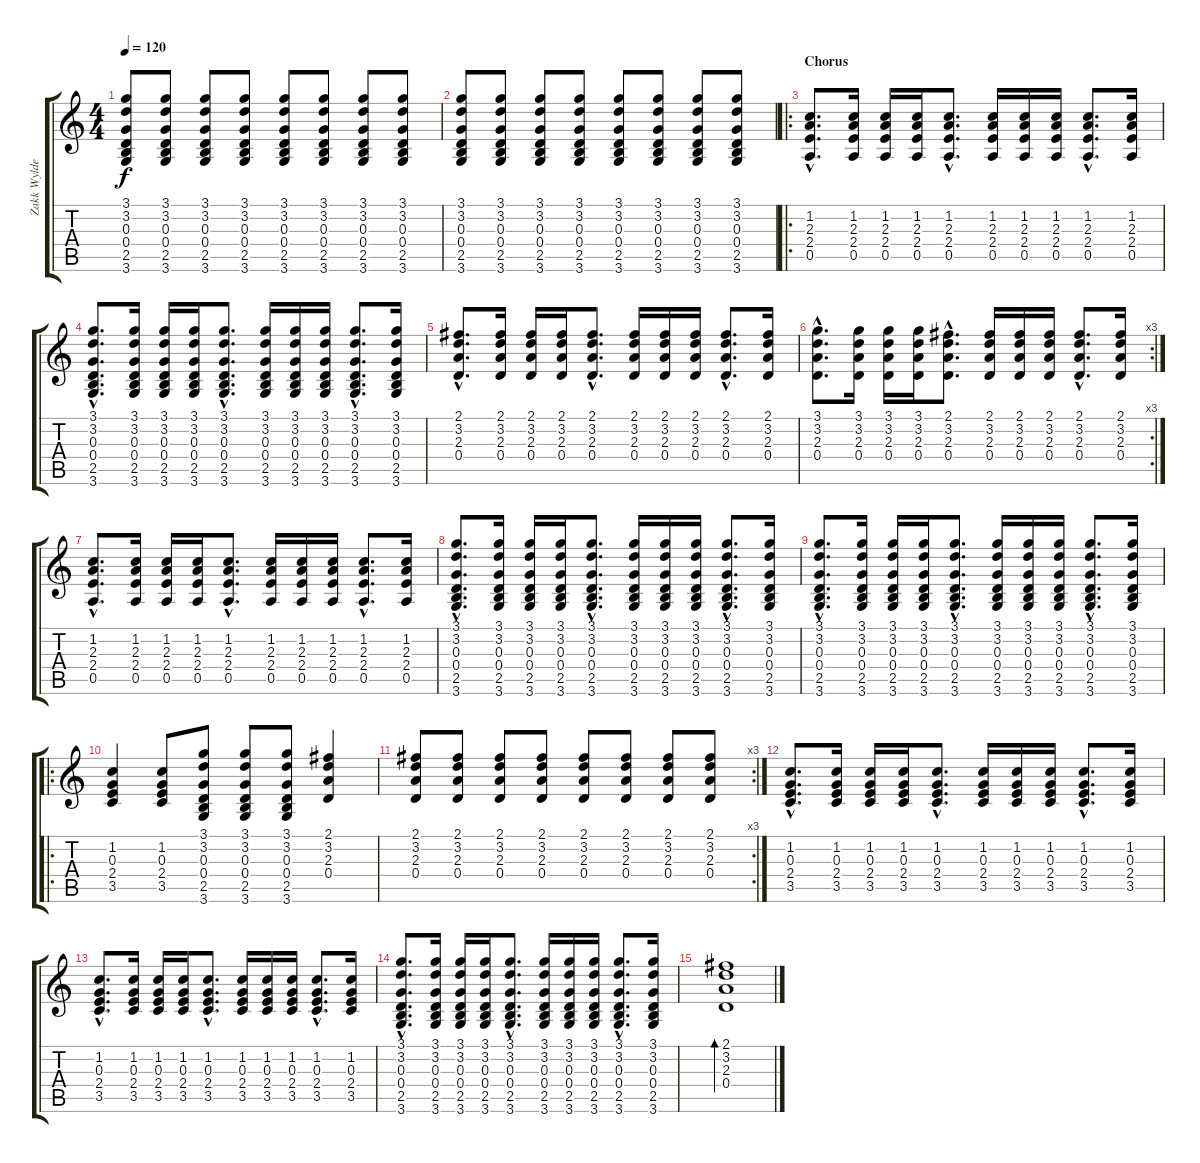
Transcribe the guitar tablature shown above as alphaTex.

\track ("Zakk Wylde (Acoustic Guitar)" "Zakk Wylde") {instrument acousticguitarsteel}
\staff {score tabs}
\tuning (E4 B3 G3 D3 A2 E2) {hide}
\ts (4 4)
\tempo 120
\clef g2
\ks c
(3.1 3.2 0.3 0.4 2.5 3.6).8{dy f} (3.1 3.2 0.3 0.4 2.5 3.6).8 (3.1 3.2 0.3 0.4 2.5 3.6).8 (3.1 3.2 0.3 0.4 2.5 3.6).8 (3.1 3.2 0.3 0.4 2.5 3.6).8 (3.1 3.2 0.3 0.4 2.5 3.6).8 (3.1 3.2 0.3 0.4 2.5 3.6).8 (3.1 3.2 0.3 0.4 2.5 3.6).8 |
(3.1 3.2 0.3 0.4 2.5 3.6).8 (3.1 3.2 0.3 0.4 2.5 3.6).8 (3.1 3.2 0.3 0.4 2.5 3.6).8 (3.1 3.2 0.3 0.4 2.5 3.6).8 (3.1 3.2 0.3 0.4 2.5 3.6).8 (3.1 3.2 0.3 0.4 2.5 3.6).8 (3.1 3.2 0.3 0.4 2.5 3.6).8 (3.1 3.2 0.3 0.4 2.5 3.6).8 |
\ro
\section ("" "Chorus")
(1.2{hac} 2.3{hac} 2.4{hac} 0.5{hac}).8{d} (1.2 2.3 2.4 0.5).16 (1.2 2.3 2.4 0.5).16 (1.2 2.3 2.4 0.5).16 (1.2{hac} 2.3{hac} 2.4{hac} 0.5{hac}).8{d} (1.2 2.3 2.4 0.5).16 (1.2 2.3 2.4 0.5).16 (1.2 2.3 2.4 0.5).16 (1.2{hac} 2.3{hac} 2.4{hac} 0.5{hac}).8{d} (1.2 2.3 2.4 0.5).16 |
(3.1{hac} 3.2{hac} 0.3{hac} 0.4{hac} 2.5{hac} 3.6{hac}).8{d} (3.1 3.2 0.3 0.4 2.5 3.6).16 (3.1 3.2 0.3 0.4 2.5 3.6).16 (3.1 3.2 0.3 0.4 2.5 3.6).16 (3.1{hac} 3.2{hac} 0.3{hac} 0.4{hac} 2.5{hac} 3.6{hac}).8{d} (3.1 3.2 0.3 0.4 2.5 3.6).16 (3.1 3.2 0.3 0.4 2.5 3.6).16 (3.1 3.2 0.3 0.4 2.5 3.6).16 (3.1{hac} 3.2{hac} 0.3{hac} 0.4{hac} 2.5{hac} 3.6{hac}).8{d} (3.1 3.2 0.3 0.4 2.5 3.6).16 |
(2.1{hac} 3.2{hac} 2.3{hac} 0.4{hac}).8{d} (2.1 3.2 2.3 0.4).16 (2.1 3.2 2.3 0.4).16 (2.1 3.2 2.3 0.4).16 (2.1{hac} 3.2{hac} 2.3{hac} 0.4{hac}).8{d} (2.1 3.2 2.3 0.4).16 (2.1 3.2 2.3 0.4).16 (2.1 3.2 2.3 0.4).16 (2.1{hac} 3.2{hac} 2.3{hac} 0.4{hac}).8{d} (2.1 3.2 2.3 0.4).16 |
\rc 3
(3.1{hac} 3.2{hac} 2.3{hac} 0.4{hac}).8{d} (3.1 3.2 2.3 0.4).16 (3.1 3.2 2.3 0.4).16 (3.1 3.2 2.3 0.4).16 (2.1{hac} 3.2{hac} 2.3{hac} 0.4{hac}).8{d} (2.1 3.2 2.3 0.4).16 (2.1 3.2 2.3 0.4).16 (2.1 3.2 2.3 0.4).16 (2.1{hac} 3.2{hac} 2.3{hac} 0.4{hac}).8{d} (2.1 3.2 2.3 0.4).16 |
(1.2{hac} 2.3{hac} 2.4{hac} 0.5{hac}).8{d} (1.2 2.3 2.4 0.5).16 (1.2 2.3 2.4 0.5).16 (1.2 2.3 2.4 0.5).16 (1.2{hac} 2.3{hac} 2.4{hac} 0.5{hac}).8{d} (1.2 2.3 2.4 0.5).16 (1.2 2.3 2.4 0.5).16 (1.2 2.3 2.4 0.5).16 (1.2{hac} 2.3{hac} 2.4{hac} 0.5{hac}).8{d} (1.2 2.3 2.4 0.5).16 |
(3.1{hac} 3.2{hac} 0.3{hac} 0.4{hac} 2.5{hac} 3.6{hac}).8{d} (3.1 3.2 0.3 0.4 2.5 3.6).16 (3.1 3.2 0.3 0.4 2.5 3.6).16 (3.1 3.2 0.3 0.4 2.5 3.6).16 (3.1{hac} 3.2{hac} 0.3{hac} 0.4{hac} 2.5{hac} 3.6{hac}).8{d} (3.1 3.2 0.3 0.4 2.5 3.6).16 (3.1 3.2 0.3 0.4 2.5 3.6).16 (3.1 3.2 0.3 0.4 2.5 3.6).16 (3.1{hac} 3.2{hac} 0.3{hac} 0.4{hac} 2.5{hac} 3.6{hac}).8{d} (3.1 3.2 0.3 0.4 2.5 3.6).16 |
(3.1{hac} 3.2{hac} 0.3{hac} 0.4{hac} 2.5{hac} 3.6{hac}).8{d} (3.1 3.2 0.3 0.4 2.5 3.6).16 (3.1 3.2 0.3 0.4 2.5 3.6).16 (3.1 3.2 0.3 0.4 2.5 3.6).16 (3.1{hac} 3.2{hac} 0.3{hac} 0.4{hac} 2.5{hac} 3.6{hac}).8{d} (3.1 3.2 0.3 0.4 2.5 3.6).16 (3.1 3.2 0.3 0.4 2.5 3.6).16 (3.1 3.2 0.3 0.4 2.5 3.6).16 (3.1{hac} 3.2{hac} 0.3{hac} 0.4{hac} 2.5{hac} 3.6{hac}).8{d} (3.1 3.2 0.3 0.4 2.5 3.6).16 |
\ro
(1.2 0.3 2.4 3.5).4 (1.2 0.3 2.4 3.5).8 (3.1 3.2 0.3 0.4 2.5 3.6).8 (3.1 3.2 0.3 0.4 2.5 3.6).8 (3.1 3.2 0.3 0.4 2.5 3.6).8 (2.1 3.2 2.3 0.4).4 |
\rc 3
(2.1 3.2 2.3 0.4).8 (2.1 3.2 2.3 0.4).8 (2.1 3.2 2.3 0.4).8 (2.1 3.2 2.3 0.4).8 (2.1 3.2 2.3 0.4).8 (2.1 3.2 2.3 0.4).8 (2.1 3.2 2.3 0.4).8 (2.1 3.2 2.3 0.4).8 |
(1.2{hac} 0.3{hac} 2.4{hac} 3.5{hac}).8{d} (1.2 0.3 2.4 3.5).16 (1.2 0.3 2.4 3.5).16 (1.2 0.3 2.4 3.5).16 (1.2{hac} 0.3{hac} 2.4{hac} 3.5{hac}).8{d} (1.2 0.3 2.4 3.5).16 (1.2 0.3 2.4 3.5).16 (1.2 0.3 2.4 3.5).16 (1.2{hac} 0.3{hac} 2.4{hac} 3.5{hac}).8{d} (1.2 0.3 2.4 3.5).16 |
(1.2{hac} 0.3{hac} 2.4{hac} 3.5{hac}).8{d} (1.2 0.3 2.4 3.5).16 (1.2 0.3 2.4 3.5).16 (1.2 0.3 2.4 3.5).16 (1.2{hac} 0.3{hac} 2.4{hac} 3.5{hac}).8{d} (1.2 0.3 2.4 3.5).16 (1.2 0.3 2.4 3.5).16 (1.2 0.3 2.4 3.5).16 (1.2{hac} 0.3{hac} 2.4{hac} 3.5{hac}).8{d} (1.2 0.3 2.4 3.5).16 |
(3.1{hac} 3.2{hac} 0.3{hac} 0.4{hac} 2.5{hac} 3.6{hac}).8{d} (3.1 3.2 0.3 0.4 2.5 3.6).16 (3.1 3.2 0.3 0.4 2.5 3.6).16 (3.1 3.2 0.3 0.4 2.5 3.6).16 (3.1{hac} 3.2{hac} 0.3{hac} 0.4{hac} 2.5{hac} 3.6{hac}).8{d} (3.1 3.2 0.3 0.4 2.5 3.6).16 (3.1 3.2 0.3 0.4 2.5 3.6).16 (3.1 3.2 0.3 0.4 2.5 3.6).16 (3.1{hac} 3.2{hac} 0.3{hac} 0.4{hac} 2.5{hac} 3.6{hac}).8{d} (3.1 3.2 0.3 0.4 2.5 3.6).16 |
(2.1 3.2 2.3 0.4).1{bd 240}
